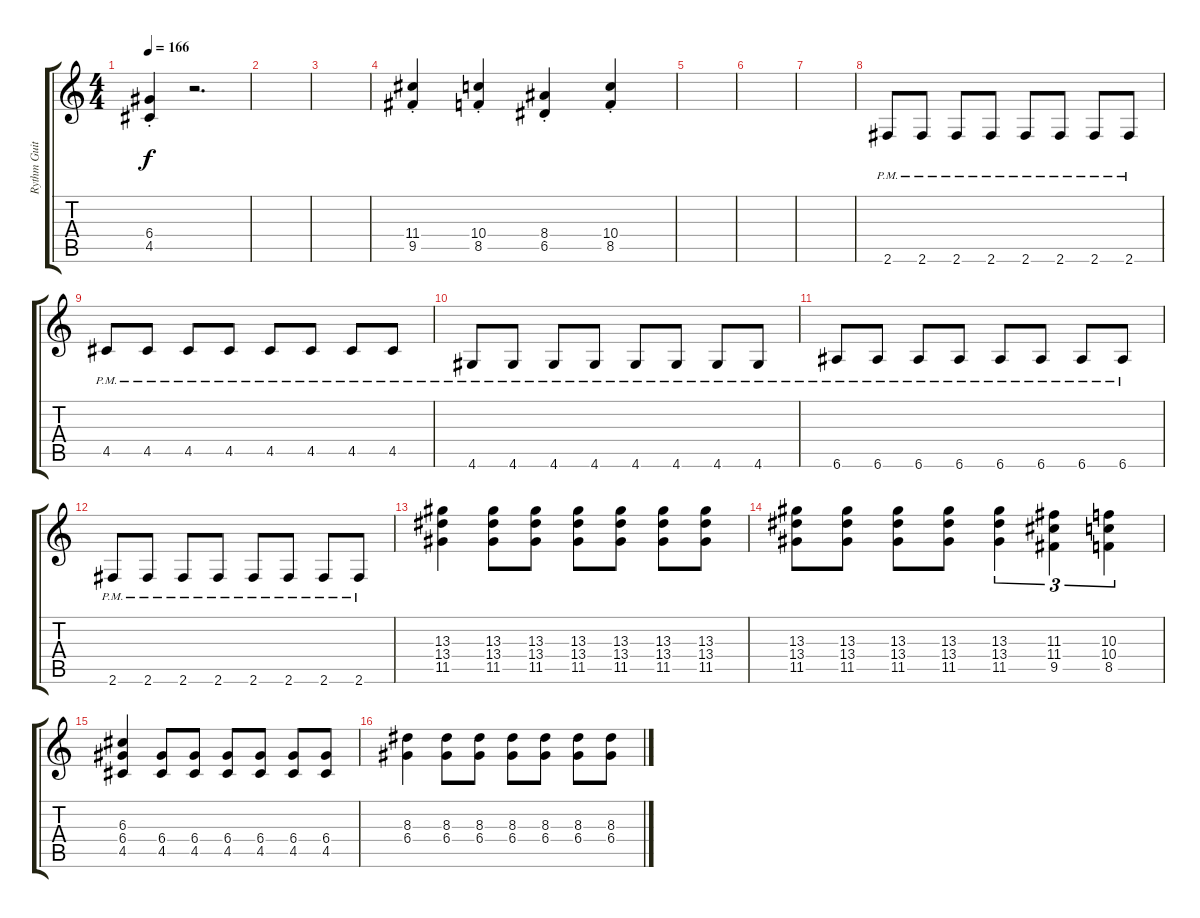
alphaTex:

\track ("Rythm Guitar" "Rythm Guit") {instrument distortionguitar}
\staff {score tabs}
\tuning (E4 B3 G3 D3 A2 E2) {hide}
\ts (4 4)
\tempo 166
\clef g2
\ks c
(6.4{st} 4.5{st}).4{dy f} r.2{d} |
|
|
(11.4{st} 9.5{st}).4 (10.4{st} 8.5{st}).4 (8.4{st} 6.5{st}).4 (10.4{st} 8.5{st}).4 |
|
|
|
2.6{pm}.8{volume 9} 2.6{pm}.8 2.6{pm}.8 2.6{pm}.8 2.6{pm}.8 2.6{pm}.8 2.6{pm}.8 2.6{pm}.8 |
4.5{pm}.8 4.5{pm}.8 4.5{pm}.8 4.5{pm}.8 4.5{pm}.8 4.5{pm}.8 4.5{pm}.8 4.5{pm}.8 |
4.6{pm}.8 4.6{pm}.8 4.6{pm}.8 4.6{pm}.8 4.6{pm}.8 4.6{pm}.8 4.6{pm}.8 4.6{pm}.8 |
6.6{pm}.8 6.6{pm}.8 6.6{pm}.8 6.6{pm}.8 6.6{pm}.8 6.6{pm}.8 6.6{pm}.8 6.6{pm}.8 |
2.6{pm}.8 2.6{pm}.8 2.6{pm}.8 2.6{pm}.8 2.6{pm}.8 2.6{pm}.8 2.6{pm}.8 2.6{pm}.8 |
(13.3 13.4 11.5).4 (13.3 13.4 11.5).8 (13.3 13.4 11.5).8 (13.3 13.4 11.5).8 (13.3 13.4 11.5).8 (13.3 13.4 11.5).8 (13.3 13.4 11.5).8 |
(13.3 13.4 11.5).8 (13.3 13.4 11.5).8 (13.3 13.4 11.5).8 (13.3 13.4 11.5).8 (13.3 13.4 11.5).4{tu (3 2)} (11.3 11.4 9.5).4{tu (3 2)} (10.3 10.4 8.5).4{tu (3 2)} |
(6.3 6.4 4.5).4 (6.4 4.5).8 (6.4 4.5).8 (6.4 4.5).8 (6.4 4.5).8 (6.4 4.5).8 (6.4 4.5).8 |
(8.3 6.4).4 (8.3 6.4).8 (8.3 6.4).8 (8.3 6.4).8 (8.3 6.4).8 (8.3 6.4).8 (8.3 6.4).8
